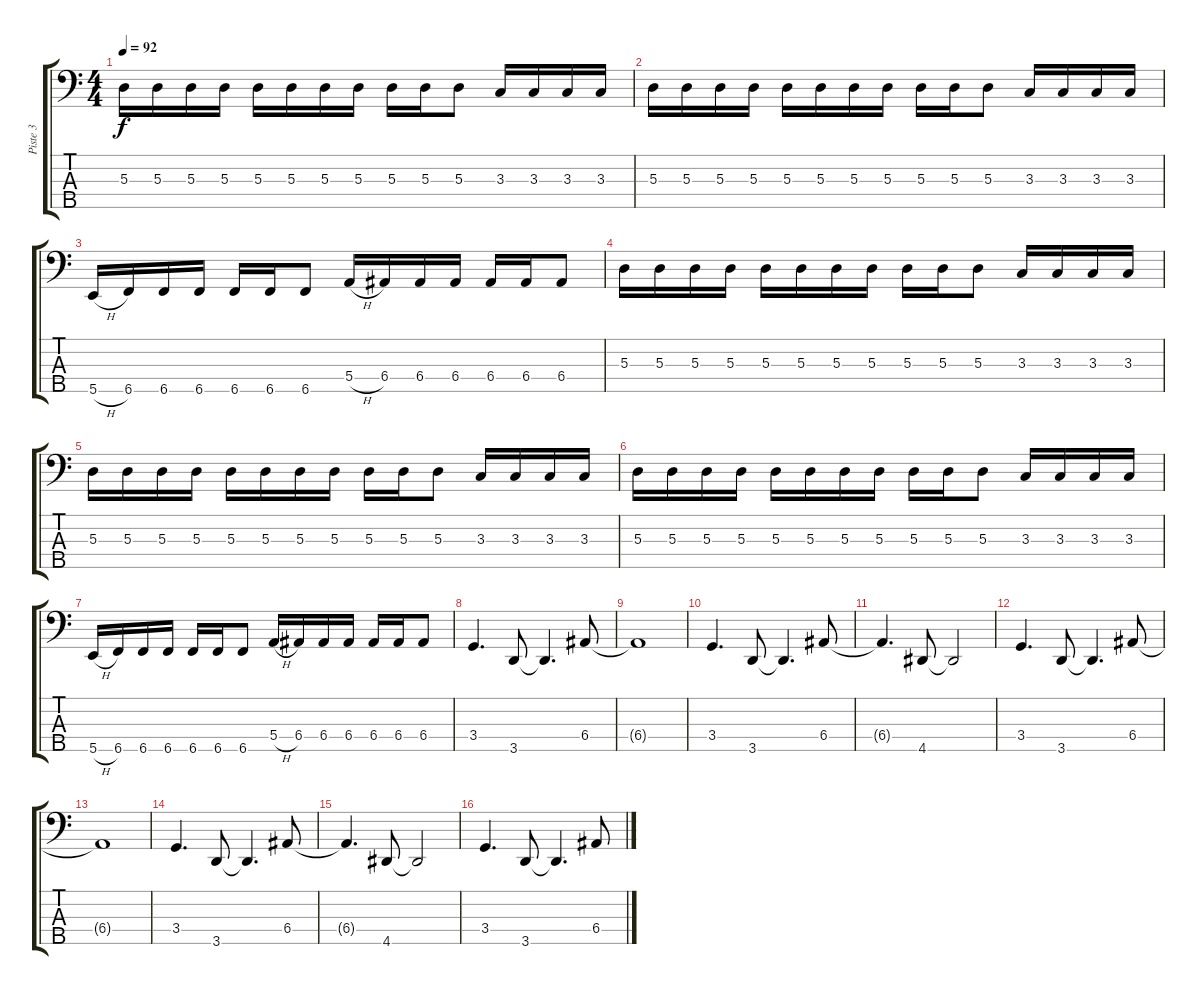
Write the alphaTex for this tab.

\track ("Piste 3" "Piste 3") {instrument electricbassfinger}
\staff {score tabs}
\tuning (G2 D2 A1 E1 B0) {hide}
\ts (4 4)
\tempo 92
\clef f4
\ks c
5.3.16{dy f} 5.3.16 5.3.16 5.3.16 5.3.16 5.3.16 5.3.16 5.3.16 5.3.16 5.3.16 5.3.8 3.3.16 3.3.16 3.3.16 3.3.16 |
5.3.16 5.3.16 5.3.16 5.3.16 5.3.16 5.3.16 5.3.16 5.3.16 5.3.16 5.3.16 5.3.8 3.3.16 3.3.16 3.3.16 3.3.16 |
5.5{h}.16 6.5.16 6.5.16 6.5.16 6.5.16 6.5.16 6.5.8 5.4{h}.16 6.4.16 6.4.16 6.4.16 6.4.16 6.4.16 6.4.8 |
5.3.16 5.3.16 5.3.16 5.3.16 5.3.16 5.3.16 5.3.16 5.3.16 5.3.16 5.3.16 5.3.8 3.3.16 3.3.16 3.3.16 3.3.16 |
5.3.16 5.3.16 5.3.16 5.3.16 5.3.16 5.3.16 5.3.16 5.3.16 5.3.16 5.3.16 5.3.8 3.3.16 3.3.16 3.3.16 3.3.16 |
5.3.16 5.3.16 5.3.16 5.3.16 5.3.16 5.3.16 5.3.16 5.3.16 5.3.16 5.3.16 5.3.8 3.3.16 3.3.16 3.3.16 3.3.16 |
5.5{h}.16 6.5.16 6.5.16 6.5.16 6.5.16 6.5.16 6.5.8 5.4{h}.16 6.4.16 6.4.16 6.4.16 6.4.16 6.4.16 6.4.8 |
3.4.4{d} 3.5.8 3.5{t}.4{d} 6.4.8 |
6.4{t}.1 |
3.4.4{d} 3.5.8 3.5{t}.4{d} 6.4.8 |
6.4{t}.4{d} 4.5.8 4.5{t}.2 |
3.4.4{d} 3.5.8 3.5{t}.4{d} 6.4.8 |
6.4{t}.1 |
3.4.4{d} 3.5.8 3.5{t}.4{d} 6.4.8 |
6.4{t}.4{d} 4.5.8 4.5{t}.2 |
3.4.4{d} 3.5.8 3.5{t}.4{d} 6.4.8
